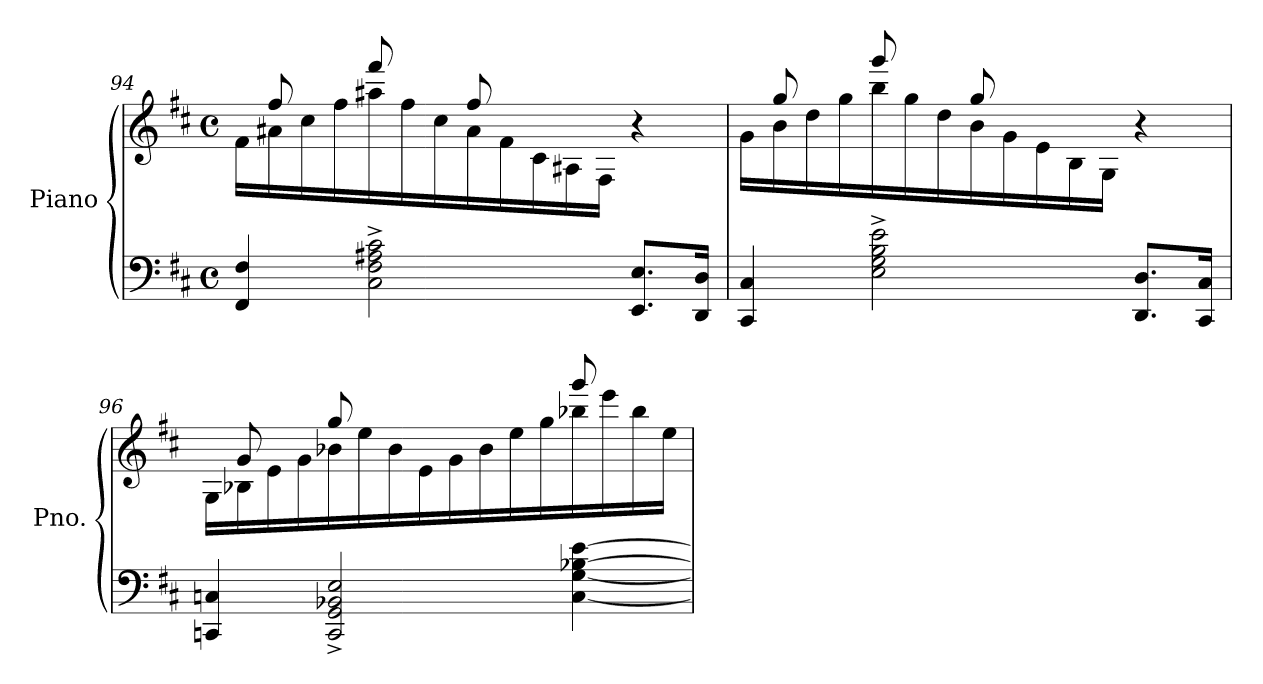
**kern	**kern
*part1	*part1
*staff2	*staff1
*I"Piano	*
*I'Pno.	*
!!LO:LB:g=z
*clefF4	*clefG2
*k[f#c#]	*k[f#c#]
*M4/4	*M4/4
*met(c)	*met(c)
=94	=94
*	*^
4FF#/ 4F#/	16ryy	16f#\LL
.	8ff#/	16a#X\
.	.	16cc#\
.	16ryy	16ff#\
2C#\^ 2F#\^ 2A#X\^ 2c#\^	8fff#/	16aa#X\
.	.	16ff#\
.	16ryy	16cc#\
.	8ff#/	16a#\
.	.	16f#\
.	16ryy	16c#\
.	8ryy	16A#X\
.	.	16F#\JJ
8.EE/ 8.E/L	4r	4rffyy
16DD/ 16D/Jk	.	.
=95	=95	=95
4CC#/ 4C#/	16ryy	16g\LL
.	8gg/	16b\
.	.	16dd\
.	16ryy	16gg\
2E\^ 2G\^ 2B\^ 2e\^	8ggg/	16bb\
.	.	16gg\
.	16ryy	16dd\
.	8gg/	16b\
.	.	16g\
.	16ryy	16e\
.	8ryy	16B\
.	.	16G\JJ
8.DD/ 8.D/L	4r	4rffyy
16CC#/ 16C#/Jk	.	.
=96	=96	=96
4CCn/ 4Cn/	16ryy	16G\LL
.	8g/	16B-X\
.	.	16e\
.	16ryy	16g\
2CC/^ 2GG/^ 2BB-X/^ 2E/^	8gg/	16b-X\
.	.	16ee\
.	8ryy	16b-\
.	.	16e\
.	4ryy	16g\
.	.	16b-\
.	.	16ee\
.	.	16gg\
[4C\ [4G\ [4B-X\ [4e\	8ggg/	16bb-X\
.	.	16eee\
.	8ryy	16bb-\
.	.	16ee\JJ
*	*v	*v
=	=
*-	*-
